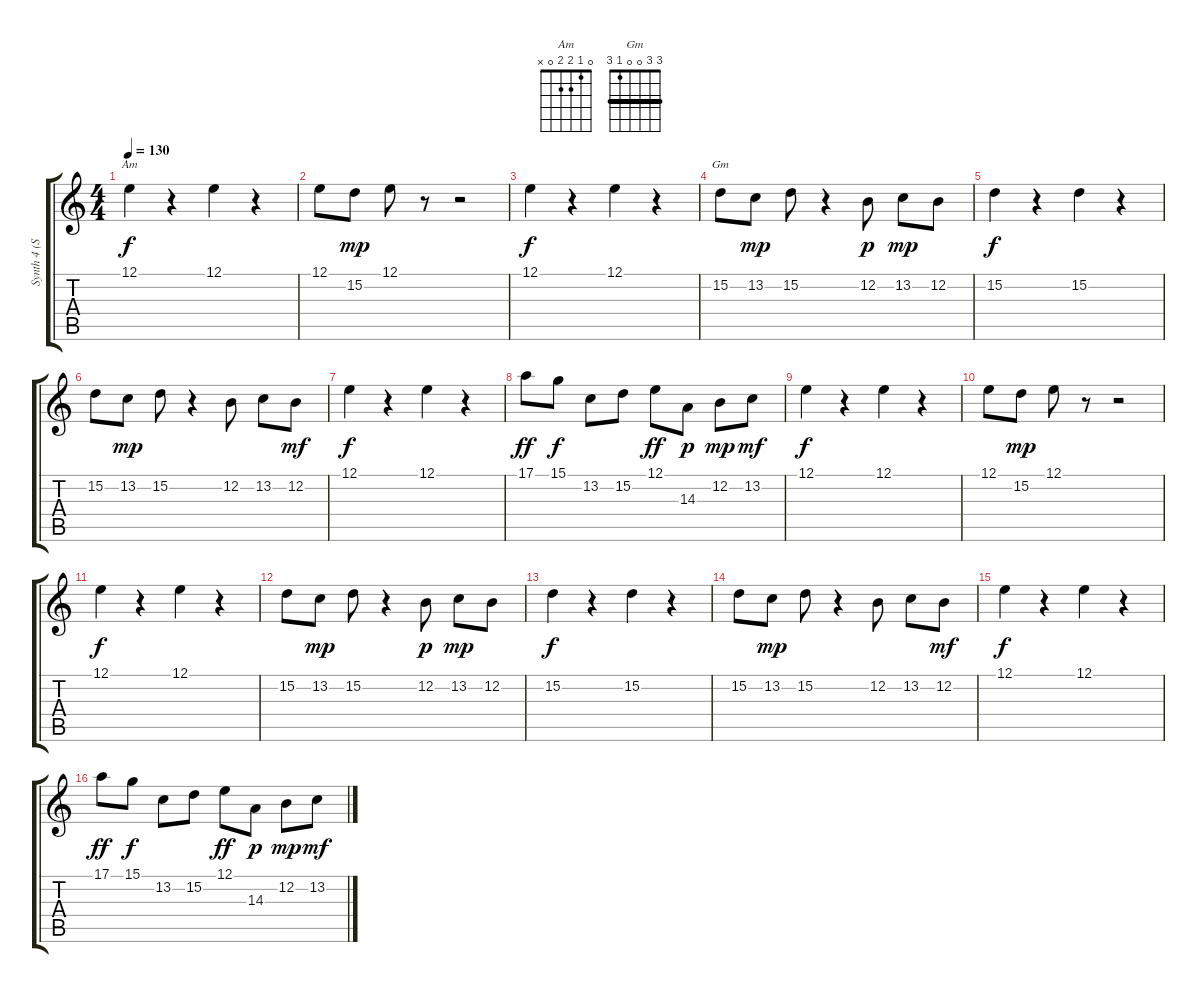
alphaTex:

\track ("Synth 4 (String 1)" "Synth 4 (S") {instrument stringensemble1}
\staff {score tabs}
\tuning (E4 B3 G3 D3 A2 E2) {hide}
\chord ("Am" 0 1 2 2 0 x)
\chord ("Gm" 3 3 0 0 1 3) {barre 3}
\ts (4 4)
\tempo 130
\clef g2
\ks c
12.1.4{ch "Am" dy f} r.4 12.1.4 r.4 |
12.1.8 15.2.8{dy mp} 12.1.8 r.8 r.2 |
12.1.4{dy f} r.4 12.1.4 r.4 |
15.2.8{ch "Gm"} 13.2.8{dy mp} 15.2.8 r.4 12.2.8{dy p} 13.2.8{dy mp} 12.2.8 |
15.2.4{dy f} r.4 15.2.4 r.4 |
15.2.8 13.2.8{dy mp} 15.2.8 r.4 12.2.8 13.2.8 12.2.8{dy mf} |
12.1.4{dy f} r.4 12.1.4 r.4 |
17.1.8{dy ff} 15.1.8{dy f} 13.2.8 15.2.8 12.1.8{dy ff} 14.3.8{dy p} 12.2.8{dy mp} 13.2.8{dy mf} |
12.1.4{dy f} r.4 12.1.4 r.4 |
12.1.8 15.2.8{dy mp} 12.1.8 r.8 r.2 |
12.1.4{dy f} r.4 12.1.4 r.4 |
15.2.8 13.2.8{dy mp} 15.2.8 r.4 12.2.8{dy p} 13.2.8{dy mp} 12.2.8 |
15.2.4{dy f} r.4 15.2.4 r.4 |
15.2.8 13.2.8{dy mp} 15.2.8 r.4 12.2.8 13.2.8 12.2.8{dy mf} |
12.1.4{dy f} r.4 12.1.4 r.4 |
17.1.8{dy ff} 15.1.8{dy f} 13.2.8 15.2.8 12.1.8{dy ff} 14.3.8{dy p} 12.2.8{dy mp} 13.2.8{dy mf}
